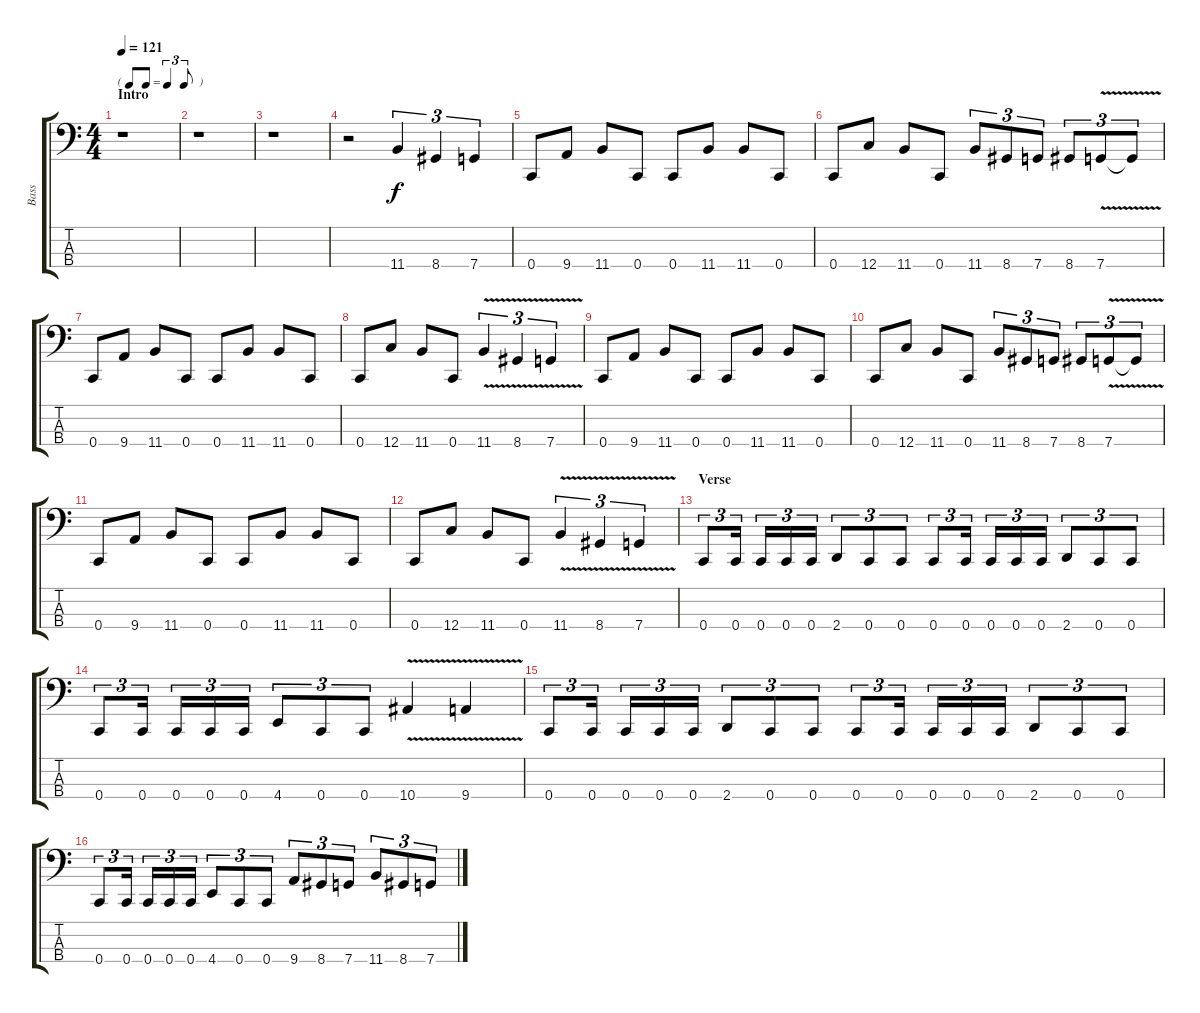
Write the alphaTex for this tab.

\track ("Bass" "Bass") {instrument electricbasspick}
\staff {score tabs}
\tuning (F2 C2 G1 C1) {hide}
\ts (4 4)
\tf triplet8th
\section ("" "Intro")
\tempo 121
\clef f4
\ks c
r.1{dy f instrument electricbasspick} |
r.1 |
r.1 |
r.2 11.4.4{tu (3 2)} 8.4.4{tu (3 2)} 7.4.4{tu (3 2)} |
0.4.8 9.4.8 11.4.8 0.4.8 0.4.8 11.4.8 11.4.8 0.4.8 |
0.4.8 12.4.8 11.4.8 0.4.8 11.4.8{tu (3 2)} 8.4.8{tu (3 2)} 7.4.8{tu (3 2)} 8.4.8{tu (3 2)} 7.4{v}.8{tu (3 2)} 7.4{t}.8{tu (3 2)} |
0.4.8 9.4.8 11.4.8 0.4.8 0.4.8 11.4.8 11.4.8 0.4.8 |
0.4.8 12.4.8 11.4.8 0.4.8 11.4{v}.4{tu (3 2)} 8.4{v}.4{tu (3 2)} 7.4{v}.4{tu (3 2)} |
0.4.8 9.4.8 11.4.8 0.4.8 0.4.8 11.4.8 11.4.8 0.4.8 |
0.4.8 12.4.8 11.4.8 0.4.8 11.4.8{tu (3 2)} 8.4.8{tu (3 2)} 7.4.8{tu (3 2)} 8.4.8{tu (3 2)} 7.4{v}.8{tu (3 2)} 7.4{t}.8{tu (3 2)} |
0.4.8 9.4.8 11.4.8 0.4.8 0.4.8 11.4.8 11.4.8 0.4.8 |
0.4.8 12.4.8 11.4.8 0.4.8 11.4{v}.4{tu (3 2)} 8.4{v}.4{tu (3 2)} 7.4{v}.4{tu (3 2)} |
\section ("" "Verse")
0.4.8{tu (3 2)} 0.4.16{tu (3 2)} 0.4.16{tu (3 2)} 0.4.16{tu (3 2)} 0.4.16{tu (3 2)} 2.4.8{tu (3 2)} 0.4.8{tu (3 2)} 0.4.8{tu (3 2)} 0.4.8{tu (3 2)} 0.4.16{tu (3 2)} 0.4.16{tu (3 2)} 0.4.16{tu (3 2)} 0.4.16{tu (3 2)} 2.4.8{tu (3 2)} 0.4.8{tu (3 2)} 0.4.8{tu (3 2)} |
0.4.8{tu (3 2)} 0.4.16{tu (3 2)} 0.4.16{tu (3 2)} 0.4.16{tu (3 2)} 0.4.16{tu (3 2)} 4.4.8{tu (3 2)} 0.4.8{tu (3 2)} 0.4.8{tu (3 2)} 10.4{v}.4 9.4{v}.4 |
0.4.8{tu (3 2)} 0.4.16{tu (3 2)} 0.4.16{tu (3 2)} 0.4.16{tu (3 2)} 0.4.16{tu (3 2)} 2.4.8{tu (3 2)} 0.4.8{tu (3 2)} 0.4.8{tu (3 2)} 0.4.8{tu (3 2)} 0.4.16{tu (3 2)} 0.4.16{tu (3 2)} 0.4.16{tu (3 2)} 0.4.16{tu (3 2)} 2.4.8{tu (3 2)} 0.4.8{tu (3 2)} 0.4.8{tu (3 2)} |
0.4.8{tu (3 2)} 0.4.16{tu (3 2)} 0.4.16{tu (3 2)} 0.4.16{tu (3 2)} 0.4.16{tu (3 2)} 4.4.8{tu (3 2)} 0.4.8{tu (3 2)} 0.4.8{tu (3 2)} 9.4.8{tu (3 2)} 8.4.8{tu (3 2)} 7.4.8{tu (3 2)} 11.4.8{tu (3 2)} 8.4.8{tu (3 2)} 7.4.8{tu (3 2)}
